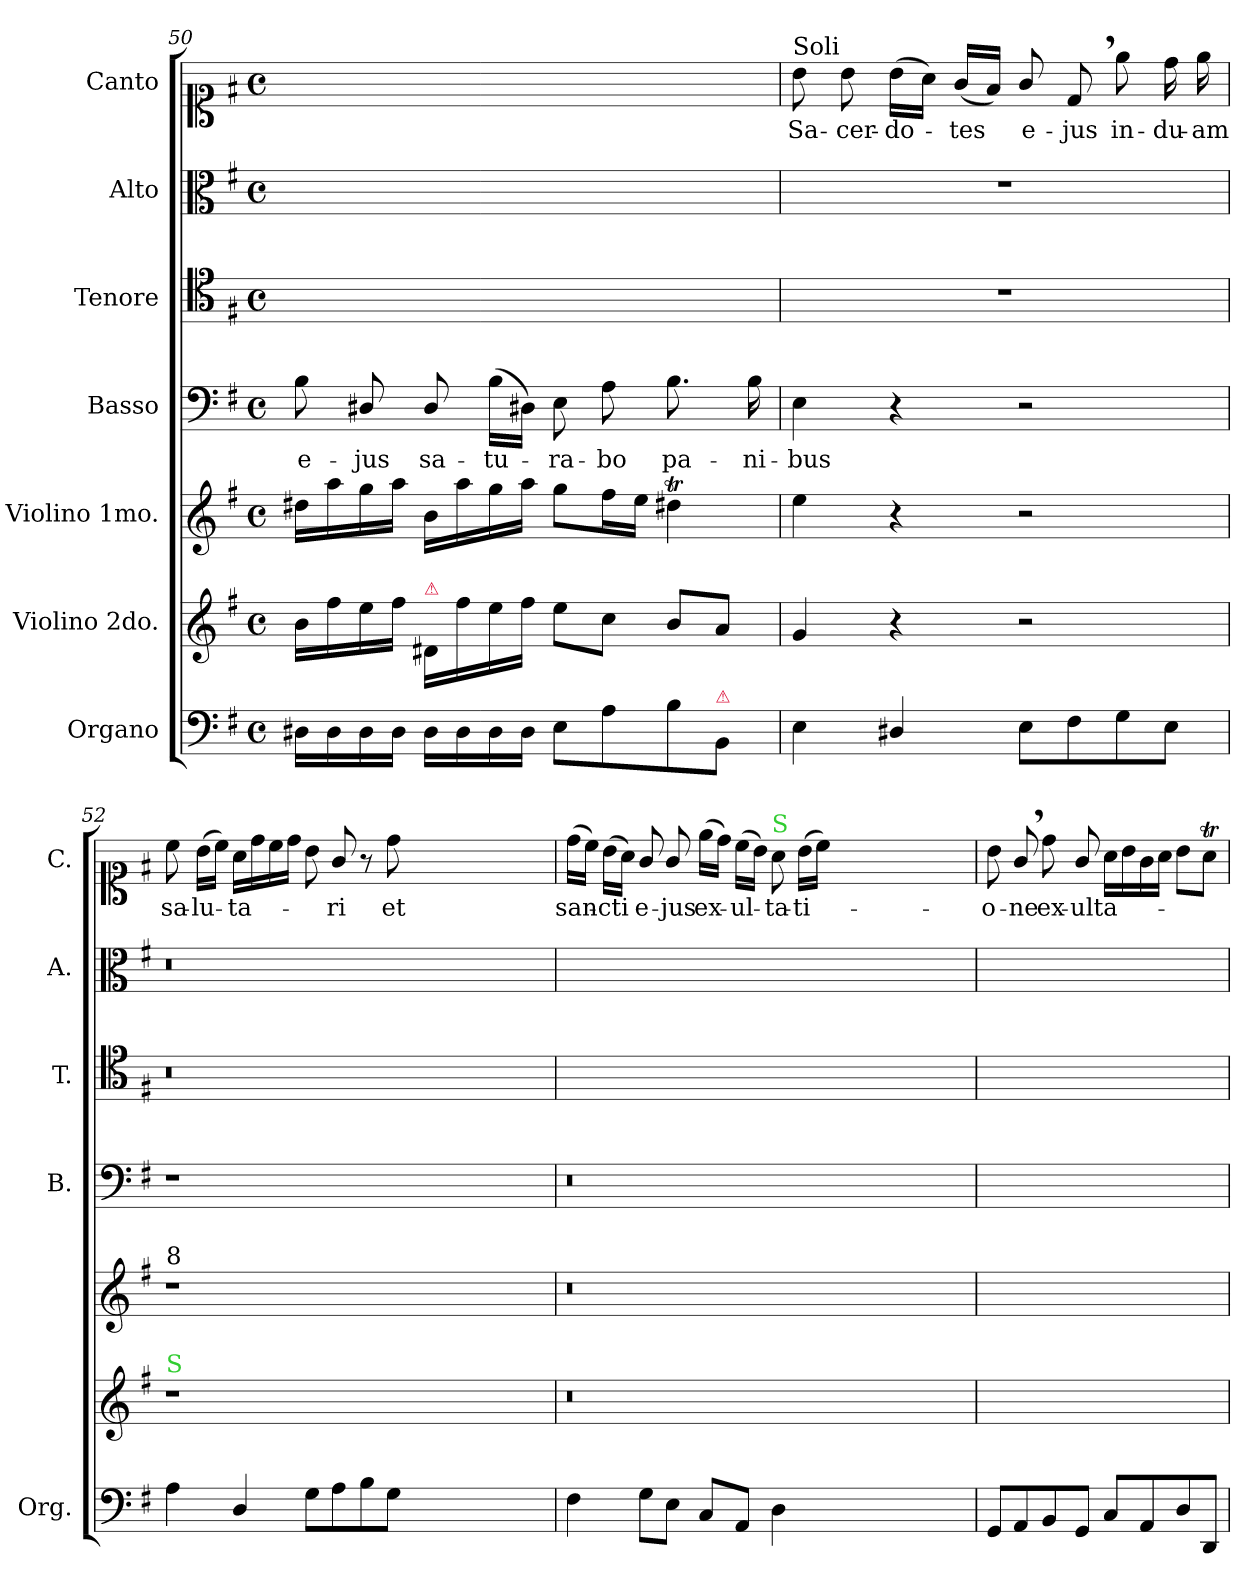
**kern	**kern	**kern	**kern	**text	**kern	**kern	**kern	**text
*part7	*part6	*part5	*part4	*part4	*part3	*part2	*part1	*part1
*staff7	*staff6	*staff5	*staff4	*staff4	*staff3	*staff2	*staff1	*staff1
*I"Organo	*I"Violino 2do.	*I"Violino 1mo.	*I"Basso	*	*I"Tenore	*I"Alto	*I"Canto	*
*I'Org.	*	*	*I'B.	*	*I'T.	*I'A.	*I'C.	*
*clefF4	*clefG2	*clefG2	*clefF4	*	*clefC4	*clefC3	*clefC1	*
*k[f#]	*k[f#]	*k[f#]	*k[f#]	*	*k[f#]	*k[f#]	*k[f#]	*
*M4/4	*M4/4	*M4/4	*M4/4	*	*M4/4	*M4/4	*M4/4	*
*met(c)	*met(c)	*met(c)	*met(c)	*	*met(c)	*met(c)	*met(c)	*
=50	=50	=50	=50	=50	=50	=50	=50	=50
16D#X\LL	16b\LL	16dd#X\LL	8B\	e-	1ryy	1ryy	1ryy	.
16D#\	16ff#\	16aa\	.	.	.	.	.	.
16D#\	16ee\	16gg\	8D#X/	-jus	.	.	.	.
16D#\JJ	16ff#\JJ	16aa\JJ	.	.	.	.	.	.
!	!LO:TX:a:color=crimson:t=⚠	!	!	!	!	!	!	!
16D#\LL	16d#X/LL	16b\LL	8D#/	sa-	.	.	.	.
16D#\	16ff#\	16aa\	.	.	.	.	.	.
16D#\	16ee\	16gg\	(16B\LL	-tu-	.	.	.	.
16D#\JJ	16ff#\JJ	16aa\JJ	16D#X\JJ)	.	.	.	.	.
8E\L	8ee\L	8gg\L	8E\	-ra-	.	.	.	.
8A\	8cc\J	16ff#\L	8A\	-bo	.	.	.	.
.	.	16ee\JJ	.	.	.	.	.	.
8B\	8b/L	4dd#Xt\	8.B\	pa-	.	.	.	.
!LO:TX:a:color=crimson:t=⚠	!	!	!	!	!	!	!	!
8BB\J	8a/J	.	.	.	.	.	.	.
.	.	.	16B\	-ni-	.	.	.	.
=51	=51	=51	=51	=51	=51	=51	=51	=51
!	!	!	!	!	!	!	!LO:TX:a:t=Soli	!
4E\	4g/	4ee\	4E\	-bus	1r	1r	8b\	Sa-
.	.	.	.	.	.	.	8b\	-cer-
4D#X/	4r	4r	4r	.	.	.	(16b\LL	-do-
.	.	.	.	.	.	.	16a\JJ)	.
.	.	.	.	.	.	.	(16g/LL	-tes
.	.	.	.	.	.	.	16f#/JJ)	.
8E\L	2r	2r	2r	.	.	.	8g/	e-
8F#\	.	.	.	.	.	.	8d,</	-jus
8G\	.	.	.	.	.	.	8ee\	in-
8E\J	.	.	.	.	.	.	16dd\	-du-
.	.	.	.	.	.	.	16ee\	-am
=52	=52	=52	=52	=52	=52	=52	=52	=52
!	!	!LO:TX:a:t=8	!	!	!	!	!	!
!	!LO:TX:a:color=limegreen:t=S	!	!	!	!	!	!	!
4A\	1r	1r	1r	.	0.r	0.r	8cc\	sa-
.	.	.	.	.	.	.	(16b\LL	-lu-
.	.	.	.	.	.	.	16cc\JJ)	.
4D/	.	.	.	.	.	.	16a\LL	-ta-
.	.	.	.	.	.	.	16dd\	.
.	.	.	.	.	.	.	16cc\	.
.	.	.	.	.	.	.	16dd\JJ	.
8G\L	.	.	.	.	.	.	8b\	.
8A\	.	.	.	.	.	.	8g/	ri
8B\	.	.	.	.	.	.	8r	.
8G\J	.	.	.	.	.	.	8dd\	et
0ryy	0ryy	0ryy	0ryy	.	.	.	0ryy	.
=53	=53	=53	=53	=53	=53	=53	=53	=53
4F#\	0.r	0.r	0.r	.	0.ryy	0.ryy	(16dd\LL	san-
.	.	.	.	.	.	.	16cc\JJ)	.
.	.	.	.	.	.	.	(16b\LL	-cti
.	.	.	.	.	.	.	16a\JJ)	.
8G\L	.	.	.	.	.	.	8g/	e-
8E\J	.	.	.	.	.	.	8g/	-jus
8C/L	.	.	.	.	.	.	(16ee\LL	ex-
.	.	.	.	.	.	.	16dd\JJ)	.
8AA/J	.	.	.	.	.	.	(16cc\LL	-ul-
.	.	.	.	.	.	.	16b\JJ)	.
!	!	!	!	!	!	!	!LO:TX:a:color=limegreen:t=S	!
4D\	.	.	.	.	.	.	8a\	-ta-
.	.	.	.	.	.	.	(16b\LL	-ti-
.	.	.	.	.	.	.	16cc\JJ)	.
0ryy	.	.	.	.	.	.	0ryy	.
=54	=54	=54	=54	=54	=54	=54	=54	=54
8GG/L	1ryy	1ryy	1ryy	.	1ryy	1ryy	8b\	-o-
8AA/	.	.	.	.	.	.	8g,</	-ne
8BB/	.	.	.	.	.	.	8dd\	ex-
8GG/J	.	.	.	.	.	.	8g/	-ulta-
8C/L	.	.	.	.	.	.	16a\LL	.
.	.	.	.	.	.	.	16b\	.
8AA/	.	.	.	.	.	.	16g\	.
.	.	.	.	.	.	.	16a\JJ	.
8D/	.	.	.	.	.	.	8b\L	.
8DD/J	.	.	.	.	.	.	8aT\J	.
=	=	=	=	=	=	=	=	=
*-	*-	*-	*-	*-	*-	*-	*-	*-
